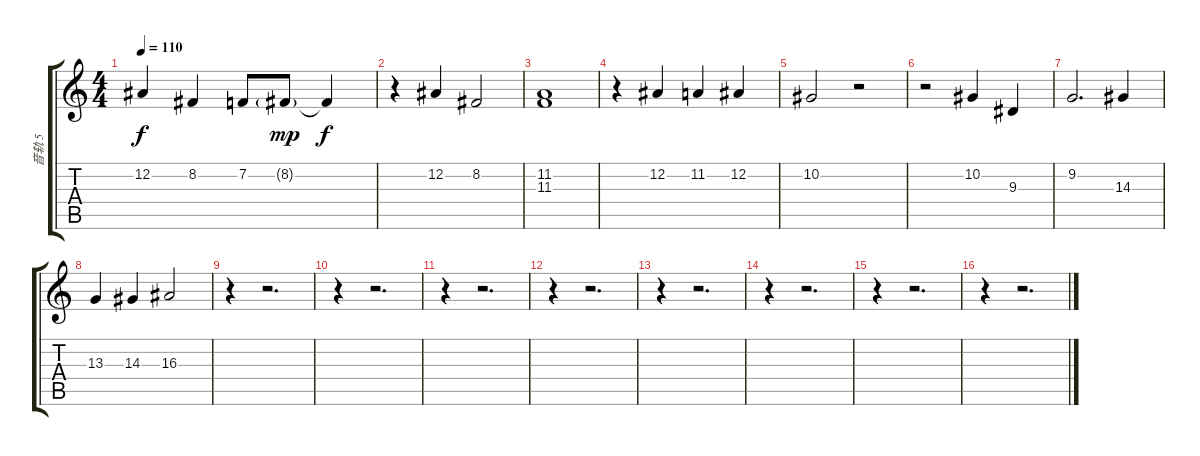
\track ("音轨 5" "音轨 5") {instrument brightacousticpiano}
\staff {score tabs}
\tuning (Eb4 Bb3 Gb3 Db3 Ab2 Eb2) {hide}
\ts (4 4)
\tempo 110
\clef g2
\ks c
12.2.4{dy f} 8.2.4 7.2.8 8.2{g}.8{dy mp} 8.2{t}.4{dy f} |
r.4 12.2.4 8.2.2 |
(11.2 11.3).1 |
r.4 12.2.4 11.2.4 12.2.4 |
10.2.2 r.2 |
r.2 10.2.4 9.3.4 |
9.2.2{d} 14.3.4 |
13.3.4 14.3.4 16.3.2 |
r.4 r.2{d} |
r.4 r.2{d} |
r.4 r.2{d} |
r.4 r.2{d} |
r.4 r.2{d} |
r.4 r.2{d} |
r.4 r.2{d} |
r.4 r.2{d}
